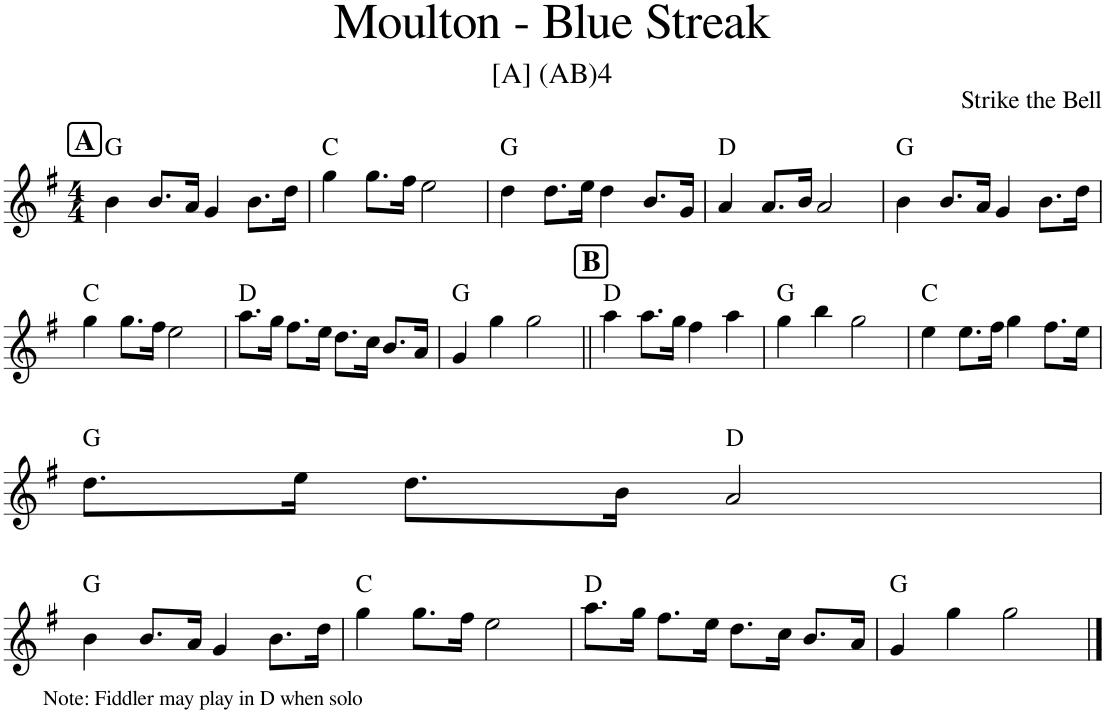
**kern	**harte
*part1	*part1
*staff1	*
*I"Piano	*
*I'Pno.	*
*clefG2	*
*k[f#]	*
*M4/4	*
!!LO:REH:place=s1:a:B:cj:fs=14:t=A
=1	=1
4b\	G:maj
8.b/L	.
16a/Jk	.
4g/	.
8.b\L	.
16dd\Jk	.
=2	=2
4gg\	C:maj
8.gg\L	.
16ff#\Jk	.
2ee\	.
=3	=3
4dd\	G:maj
8.dd\L	.
16ee\Jk	.
4dd\	.
8.b/L	.
16g/Jk	.
=4	=4
4a/	D:maj
8.a/L	.
16b/Jk	.
2a/	.
=5	=5
4b\	G:maj
8.b/L	.
16a/Jk	.
4g/	.
8.b\L	.
16dd\Jk	.
!!LO:LB:g=z
=6	=6
4gg\	C:maj
8.gg\L	.
16ff#\Jk	.
2ee\	.
=7	=7
8.aa\L	D:maj
16gg\Jk	.
8.ff#\L	.
16ee\Jk	.
8.dd\L	.
16cc\Jk	.
8.b/L	.
16a/Jk	.
=8	=8
4g/	G:maj
4gg\	.
2gg\	.
!!LO:REH:place=s1:a:B:cj:fs=14:t=B
=9||	=9||
4aa\	D:maj
8.aa\L	.
16gg\Jk	.
4ff#\	.
4aa\	.
=10	=10
4gg\	G:maj
4bb\	.
2gg\	.
=11	=11
4ee\	C:maj
8.ee\L	.
16ff#\Jk	.
4gg\	.
8.ff#\L	.
16ee\Jk	.
!!LO:LB:g=z
=12	=12
8.dd\L	G:maj
16ee\Jk	.
8.dd\L	.
16b\Jk	.
2a/	D:maj
!!LO:LB:g=z
=13	=13
!LO:TX:b:t=Note&colon; Fiddler may play in D when solo	!
4b\	G:maj
8.b/L	.
16a/Jk	.
4g/	.
8.b\L	.
16dd\Jk	.
=14	=14
4gg\	C:maj
8.gg\L	.
16ff#\Jk	.
2ee\	.
=15	=15
8.aa\L	D:maj
16gg\Jk	.
8.ff#\L	.
16ee\Jk	.
8.dd\L	.
16cc\Jk	.
8.b/L	.
16a/Jk	.
=16	=16
4g/	G:maj
4gg\	.
2gg\	.
==	==
*-	*-
